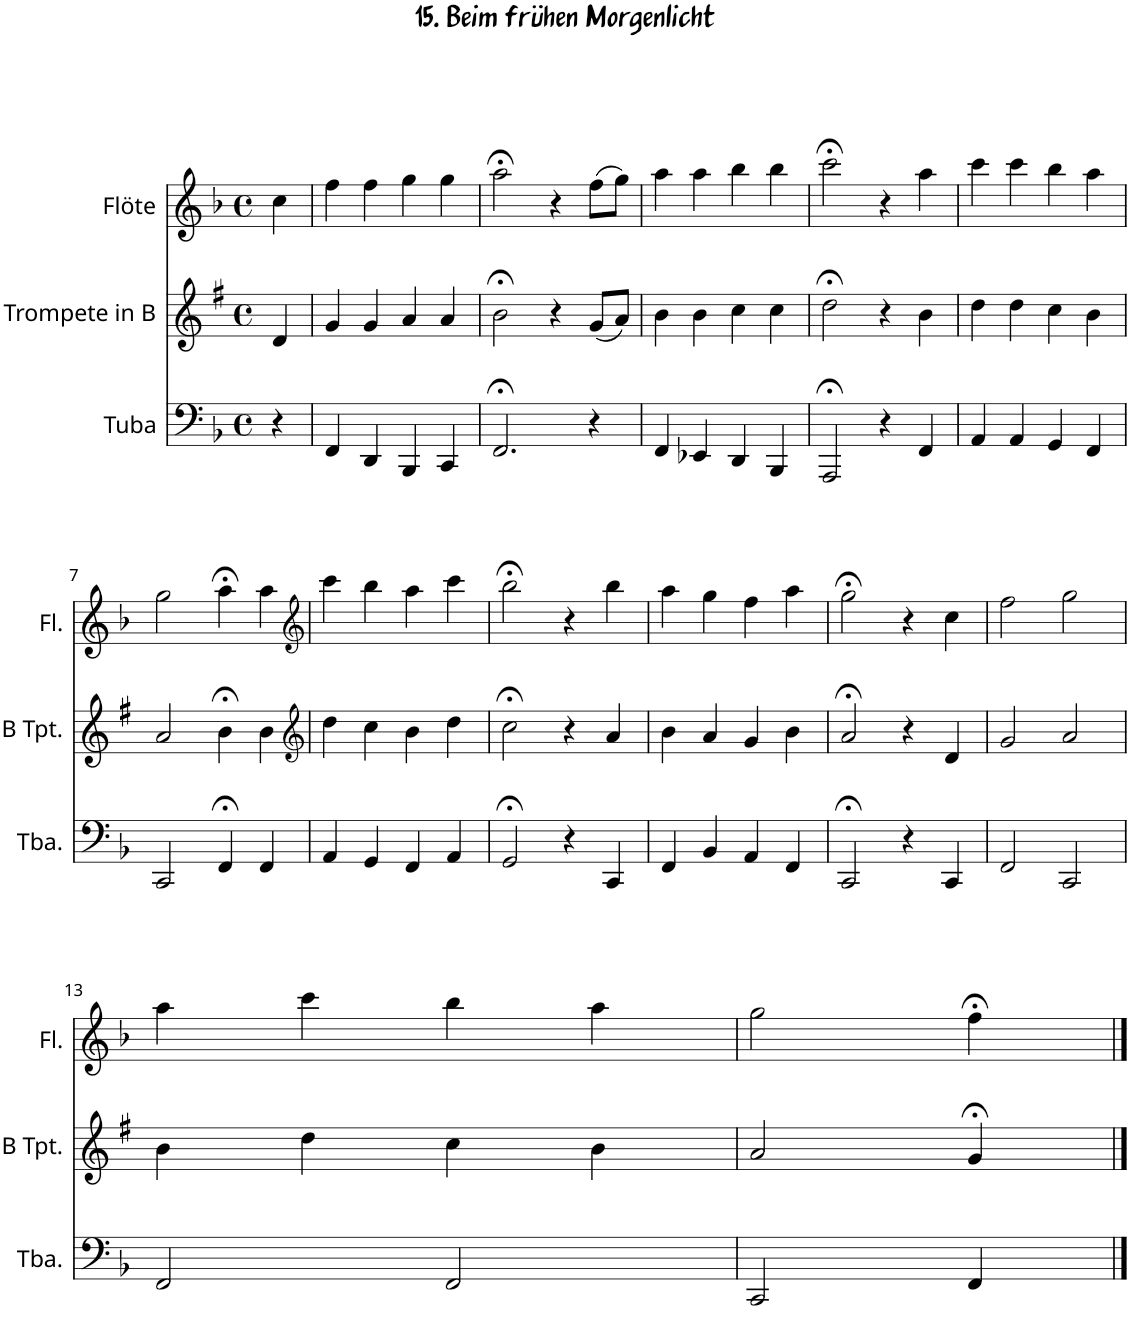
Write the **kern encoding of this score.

**kern	**kern	**kern
*part3	*part2	*part1
*staff3	*staff2	*staff1
*I"Tuba	*I"Trompete in B	*I"Flöte
*I'Tba.	*	*I'Fl.
*clefF4	*clefG2	*clefG2
*	*Trd1c2	*
*k[b-]	*k[f#]	*k[b-]
*M4/4	*M4/4	*M4/4
*met(c)	*met(c)	*met(c)
=1	=1	=1
4r	4d/	4cc\
=2	=2	=2
4FF/	4g/	4ff\
4DD/	4g/	4ff\
4BBB-/	4a/	4gg\
4CC/	4a/	4gg\
=3	=3	=3
2.FF;</	2b;<\	2aa;<\
.	4r	4r
4r	(8g/L	(8ff\L
.	8a/J)	8gg\J)
=4	=4	=4
4FF/	4b\	4aa\
4EE-X/	4b\	4aa\
4DD/	4cc\	4bb-\
4BBB-/	4cc\	4bb-\
=5	=5	=5
2AAA;</	2dd;<\	2ccc;<\
4r	4r	4r
4FF/	4b\	4aa\
=6	=6	=6
4AA/	4dd\	4ccc\
4AA/	4dd\	4ccc\
4GG/	4cc\	4bb-\
4FF/	4b\	4aa\
!!LO:LB:g=z
=7	=7	=7
2CC/	2a/	2gg\
4FF;</	4b;<\	4aa;<\
4FF/	4b\	4aa\
=8	=8	=8
*	*clefG2	*clefG2
4AA/	4dd\	4ccc\
4GG/	4cc\	4bb-\
4FF/	4b\	4aa\
4AA/	4dd\	4ccc\
=9	=9	=9
2GG;</	2cc;<\	2bb-;<\
4r	4r	4r
4CC/	4a/	4bb-\
=10	=10	=10
4FF/	4b\	4aa\
4BB-/	4a/	4gg\
4AA/	4g/	4ff\
4FF/	4b\	4aa\
=11	=11	=11
2CC;</	2a;</	2gg;<\
4r	4r	4r
4CC/	4d/	4cc\
=12	=12	=12
2FF/	2g/	2ff\
2CC/	2a/	2gg\
!!LO:LB:g=z
=13	=13	=13
2FF/	4b\	4aa\
.	4dd\	4ccc\
2FF/	4cc\	4bb-\
.	4b\	4aa\
=14	=14	=14
2CC/	2a/	2gg\
4FF/	4g;</	4ff;<\
==	==	==
*-	*-	*-
